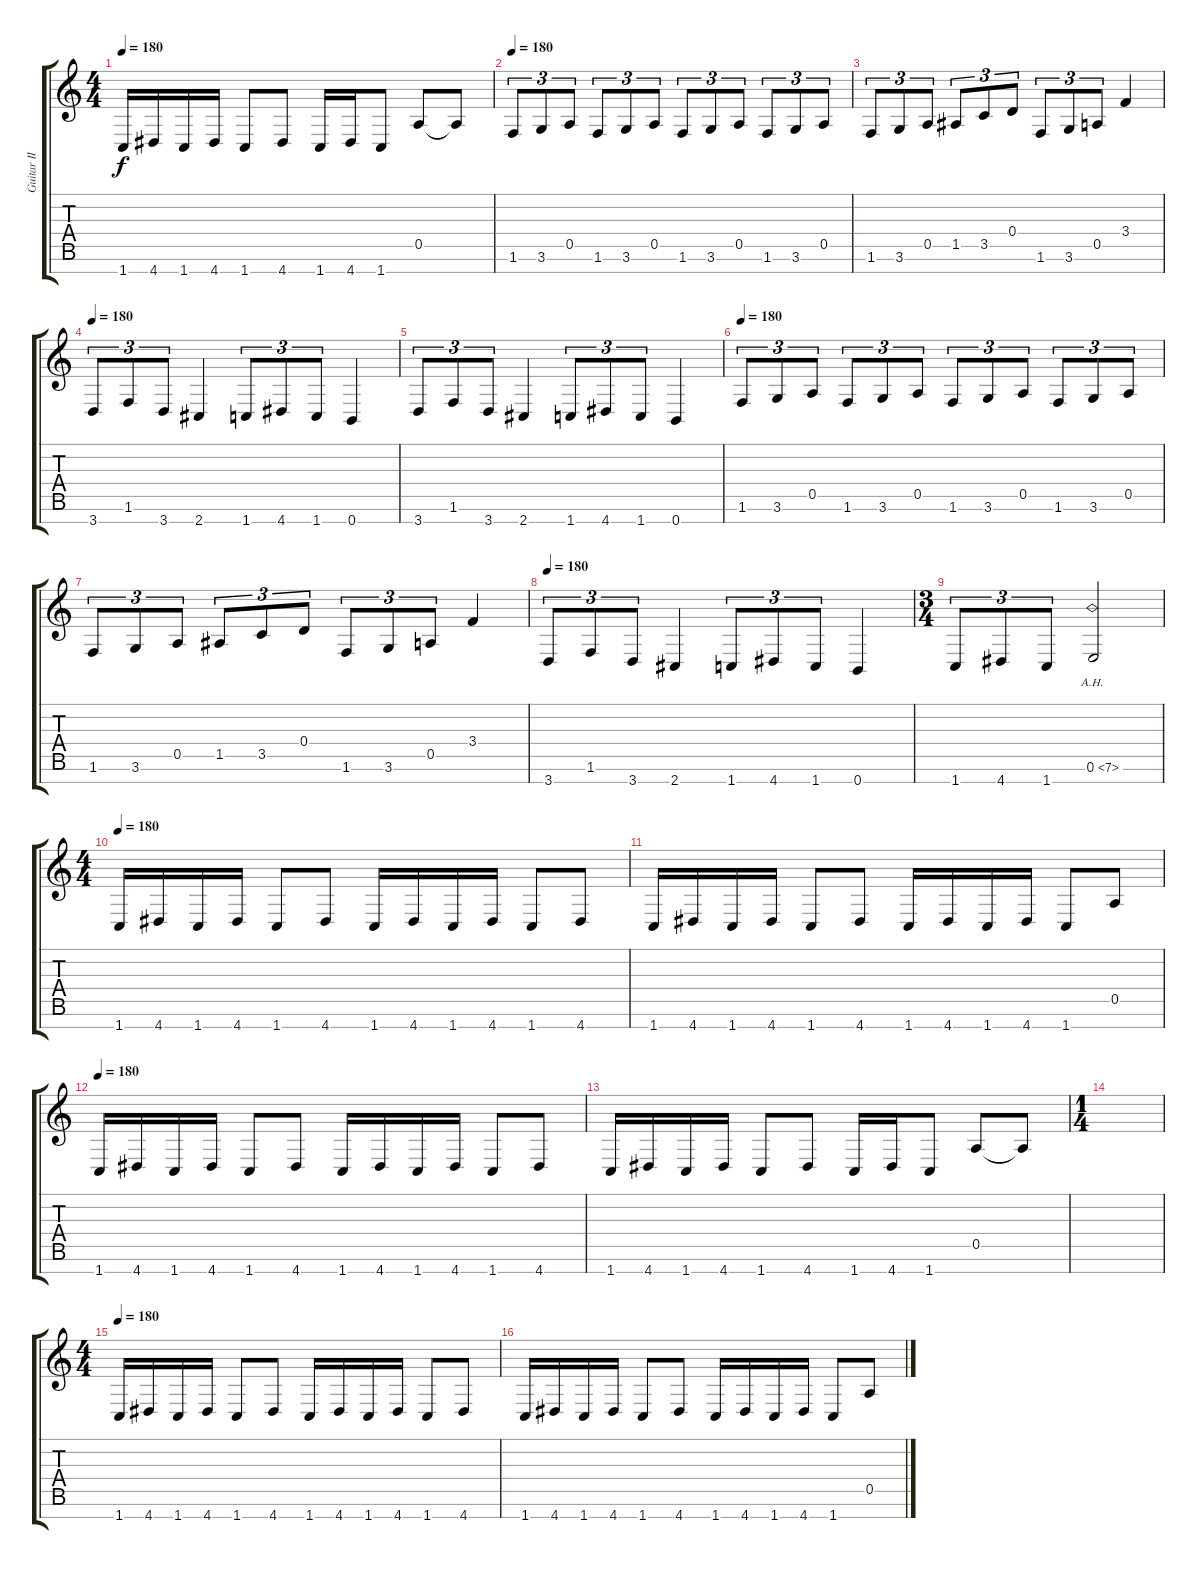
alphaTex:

\track ("Guitar II" "Guitar II") {instrument distortionguitar}
\staff {score tabs}
\tuning (E4 B3 G3 D3 A2 E2 B1) {hide}
\ts (4 4)
\tempo 180
\clef g2
\ks c
1.7.16{dy f} 4.7.16 1.7.16 4.7.16 1.7.8 4.7.8 1.7.16 4.7.16 1.7.8 0.5.8 0.5{t}.8 |
\tempo 180
1.6.8{tu (3 2)} 3.6.8{tu (3 2)} 0.5.8{tu (3 2)} 1.6.8{tu (3 2)} 3.6.8{tu (3 2)} 0.5.8{tu (3 2)} 1.6.8{tu (3 2)} 3.6.8{tu (3 2)} 0.5.8{tu (3 2)} 1.6.8{tu (3 2)} 3.6.8{tu (3 2)} 0.5.8{tu (3 2)} |
1.6.8{tu (3 2)} 3.6.8{tu (3 2)} 0.5.8{tu (3 2)} 1.5.8{tu (3 2)} 3.5.8{tu (3 2)} 0.4.8{tu (3 2)} 1.6.8{tu (3 2)} 3.6.8{tu (3 2)} 0.5.8{tu (3 2)} 3.4.4 |
\tempo 180
3.7.8{tu (3 2)} 1.6.8{tu (3 2)} 3.7.8{tu (3 2)} 2.7.4 1.7.8{tu (3 2)} 4.7.8{tu (3 2)} 1.7.8{tu (3 2)} 0.7.4 |
3.7.8{tu (3 2)} 1.6.8{tu (3 2)} 3.7.8{tu (3 2)} 2.7.4 1.7.8{tu (3 2)} 4.7.8{tu (3 2)} 1.7.8{tu (3 2)} 0.7.4 |
\tempo 180
1.6.8{tu (3 2)} 3.6.8{tu (3 2)} 0.5.8{tu (3 2)} 1.6.8{tu (3 2)} 3.6.8{tu (3 2)} 0.5.8{tu (3 2)} 1.6.8{tu (3 2)} 3.6.8{tu (3 2)} 0.5.8{tu (3 2)} 1.6.8{tu (3 2)} 3.6.8{tu (3 2)} 0.5.8{tu (3 2)} |
1.6.8{tu (3 2)} 3.6.8{tu (3 2)} 0.5.8{tu (3 2)} 1.5.8{tu (3 2)} 3.5.8{tu (3 2)} 0.4.8{tu (3 2)} 1.6.8{tu (3 2)} 3.6.8{tu (3 2)} 0.5.8{tu (3 2)} 3.4.4 |
\tempo 180
3.7.8{tu (3 2)} 1.6.8{tu (3 2)} 3.7.8{tu (3 2)} 2.7.4 1.7.8{tu (3 2)} 4.7.8{tu (3 2)} 1.7.8{tu (3 2)} 0.7.4 |
\ts (3 4)
1.7.8{tu (3 2)} 4.7.8{tu (3 2)} 1.7.8{tu (3 2)} 0.6{ah 7}.2 |
\ts (4 4)
\tempo 180
1.7.16 4.7.16 1.7.16 4.7.16 1.7.8 4.7.8 1.7.16 4.7.16 1.7.16 4.7.16 1.7.8 4.7.8 |
1.7.16 4.7.16 1.7.16 4.7.16 1.7.8 4.7.8 1.7.16 4.7.16 1.7.16 4.7.16 1.7.8 0.5.8 |
\tempo 180
1.7.16 4.7.16 1.7.16 4.7.16 1.7.8 4.7.8 1.7.16 4.7.16 1.7.16 4.7.16 1.7.8 4.7.8 |
1.7.16 4.7.16 1.7.16 4.7.16 1.7.8 4.7.8 1.7.16 4.7.16 1.7.8 0.5.8 0.5{t}.8 |
\ts (1 4)
|
\ts (4 4)
\tempo 180
1.7.16 4.7.16 1.7.16 4.7.16 1.7.8 4.7.8 1.7.16 4.7.16 1.7.16 4.7.16 1.7.8 4.7.8 |
1.7.16 4.7.16 1.7.16 4.7.16 1.7.8 4.7.8 1.7.16 4.7.16 1.7.16 4.7.16 1.7.8 0.5.8
